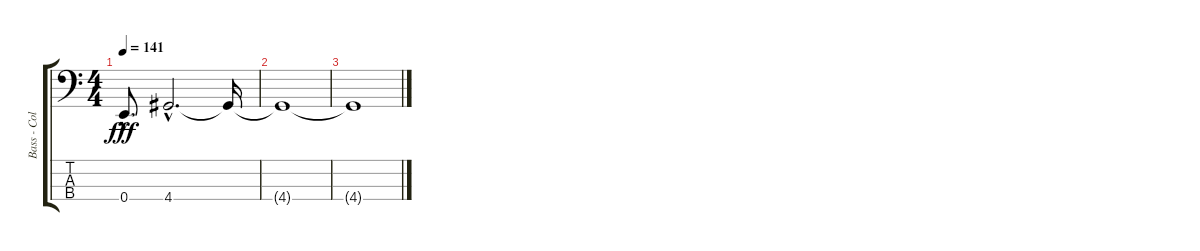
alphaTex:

\track ("Bass - Colin Greenwood" "Bass - Col") {instrument electricbassfinger}
\staff {score tabs}
\tuning (G2 D2 A1 E1) {hide}
\ts (4 4)
\tempo 141
\clef f4
\ks c
0.4{hac t}.8{d dy fff} 4.4{hac}.2{d} 4.4{t}.16 |
4.4{t}.1 |
4.4{t}.1
